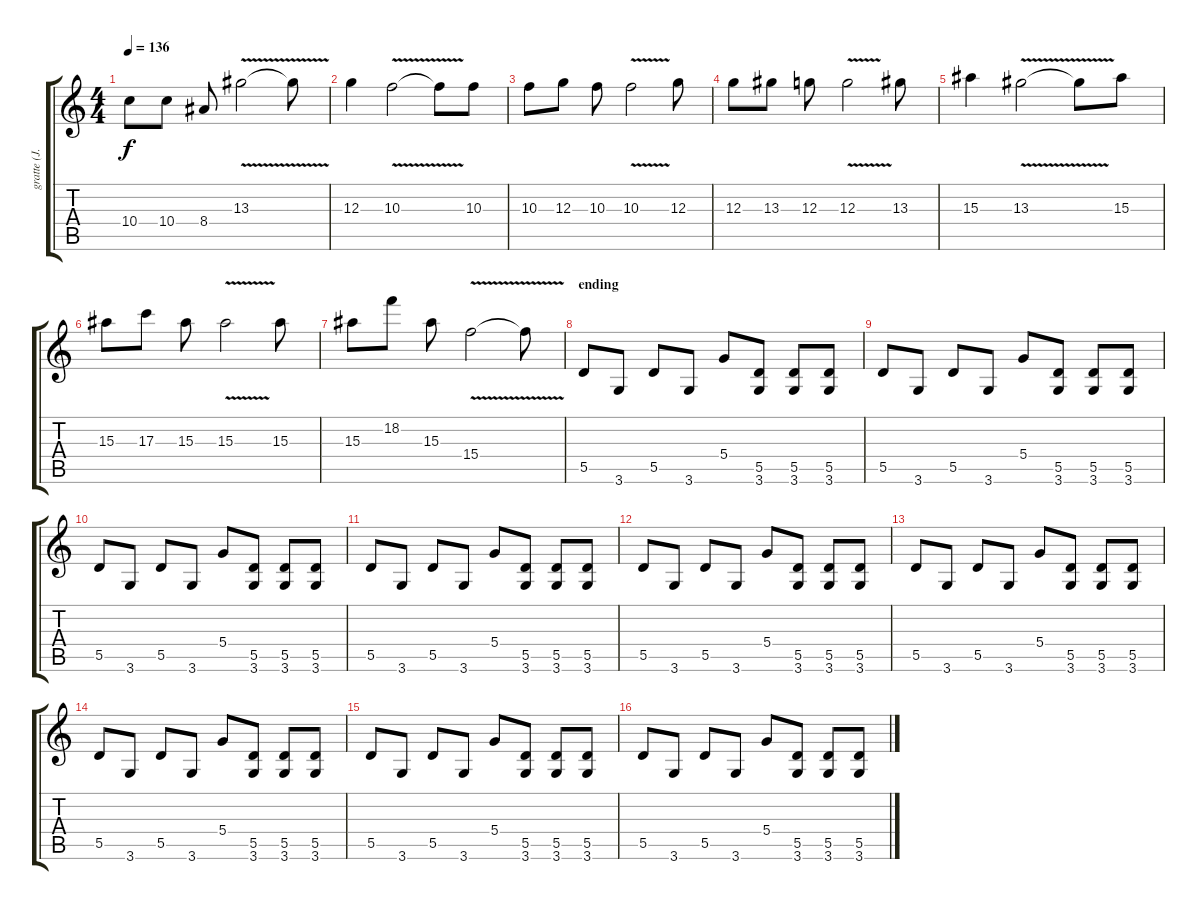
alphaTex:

\track ("gratte (J.Homme)" "gratte (J.") {instrument overdrivenguitar}
\staff {score tabs}
\tuning (E4 B3 G3 D3 A2 E2) {hide}
\ts (4 4)
\tempo 136
\clef g2
\ks c
10.4.8{dy f} 10.4.8 8.4.8 13.3{v}.2 13.3{t}.8 |
12.3.4 10.3{v}.2 10.3{t}.8 10.3.8 |
10.3.8 12.3.8 10.3.8 10.3{v}.2 12.3.8 |
12.3.8 13.3.8 12.3.8 12.3{v}.2 13.3.8 |
15.3.4 13.3{v}.2 13.3{t}.8 15.3.8 |
15.3.8 17.3.8 15.3.8 15.3{v}.2 15.3.8 |
15.3.8 18.2.8 15.3.8 15.4{v}.2 15.4{t}.8 |
\section ("" "ending")
5.5.8{volume 13} 3.6.8 5.5.8 3.6.8 5.4.8 (5.5 3.6).8 (5.5 3.6).8 (5.5 3.6).8 |
5.5.8 3.6.8 5.5.8 3.6.8 5.4.8 (5.5 3.6).8 (5.5 3.6).8 (5.5 3.6).8 |
5.5.8 3.6.8 5.5.8 3.6.8 5.4.8 (5.5 3.6).8 (5.5 3.6).8 (5.5 3.6).8 |
5.5.8 3.6.8 5.5.8 3.6.8 5.4.8 (5.5 3.6).8 (5.5 3.6).8 (5.5 3.6).8 |
5.5.8 3.6.8 5.5.8 3.6.8 5.4.8 (5.5 3.6).8 (5.5 3.6).8 (5.5 3.6).8 |
5.5.8 3.6.8 5.5.8 3.6.8 5.4.8 (5.5 3.6).8 (5.5 3.6).8 (5.5 3.6).8 |
5.5.8 3.6.8 5.5.8 3.6.8 5.4.8 (5.5 3.6).8 (5.5 3.6).8 (5.5 3.6).8 |
5.5.8 3.6.8 5.5.8 3.6.8 5.4.8 (5.5 3.6).8 (5.5 3.6).8 (5.5 3.6).8 |
5.5.8 3.6.8 5.5.8 3.6.8 5.4.8 (5.5 3.6).8 (5.5 3.6).8 (5.5 3.6).8
